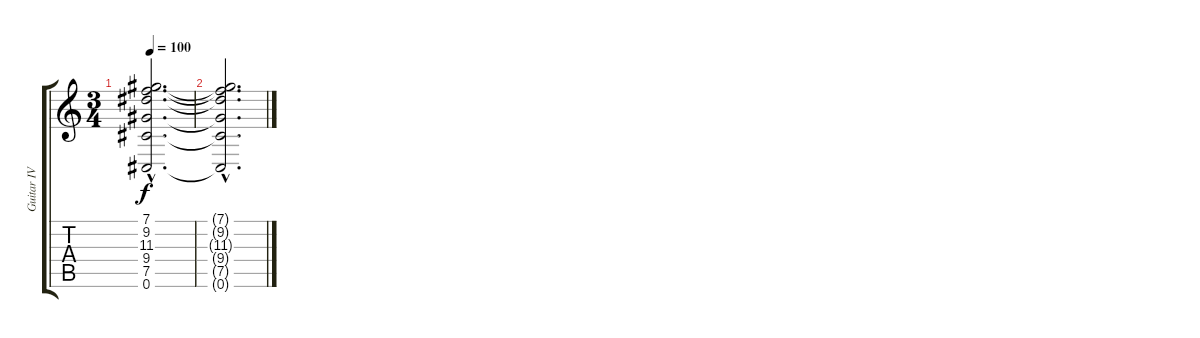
\track ("Guitar IV" "Guitar IV") {instrument distortionguitar}
\staff {score tabs}
\tuning (Db4 Ab3 E3 B2 Gb2 Db2) {hide}
\ts (3 4)
\tempo 100
\clef g2
\ks c
(7.1{hac t} 9.2{hac t} 11.3{hac t} 9.4{hac t} 7.5{hac t} 0.6{hac t}).2{d dy f} |
(7.1{hac t} 9.2{hac t} 11.3{hac t} 9.4{hac t} 7.5{hac t} 0.6{hac t}).2{d}
